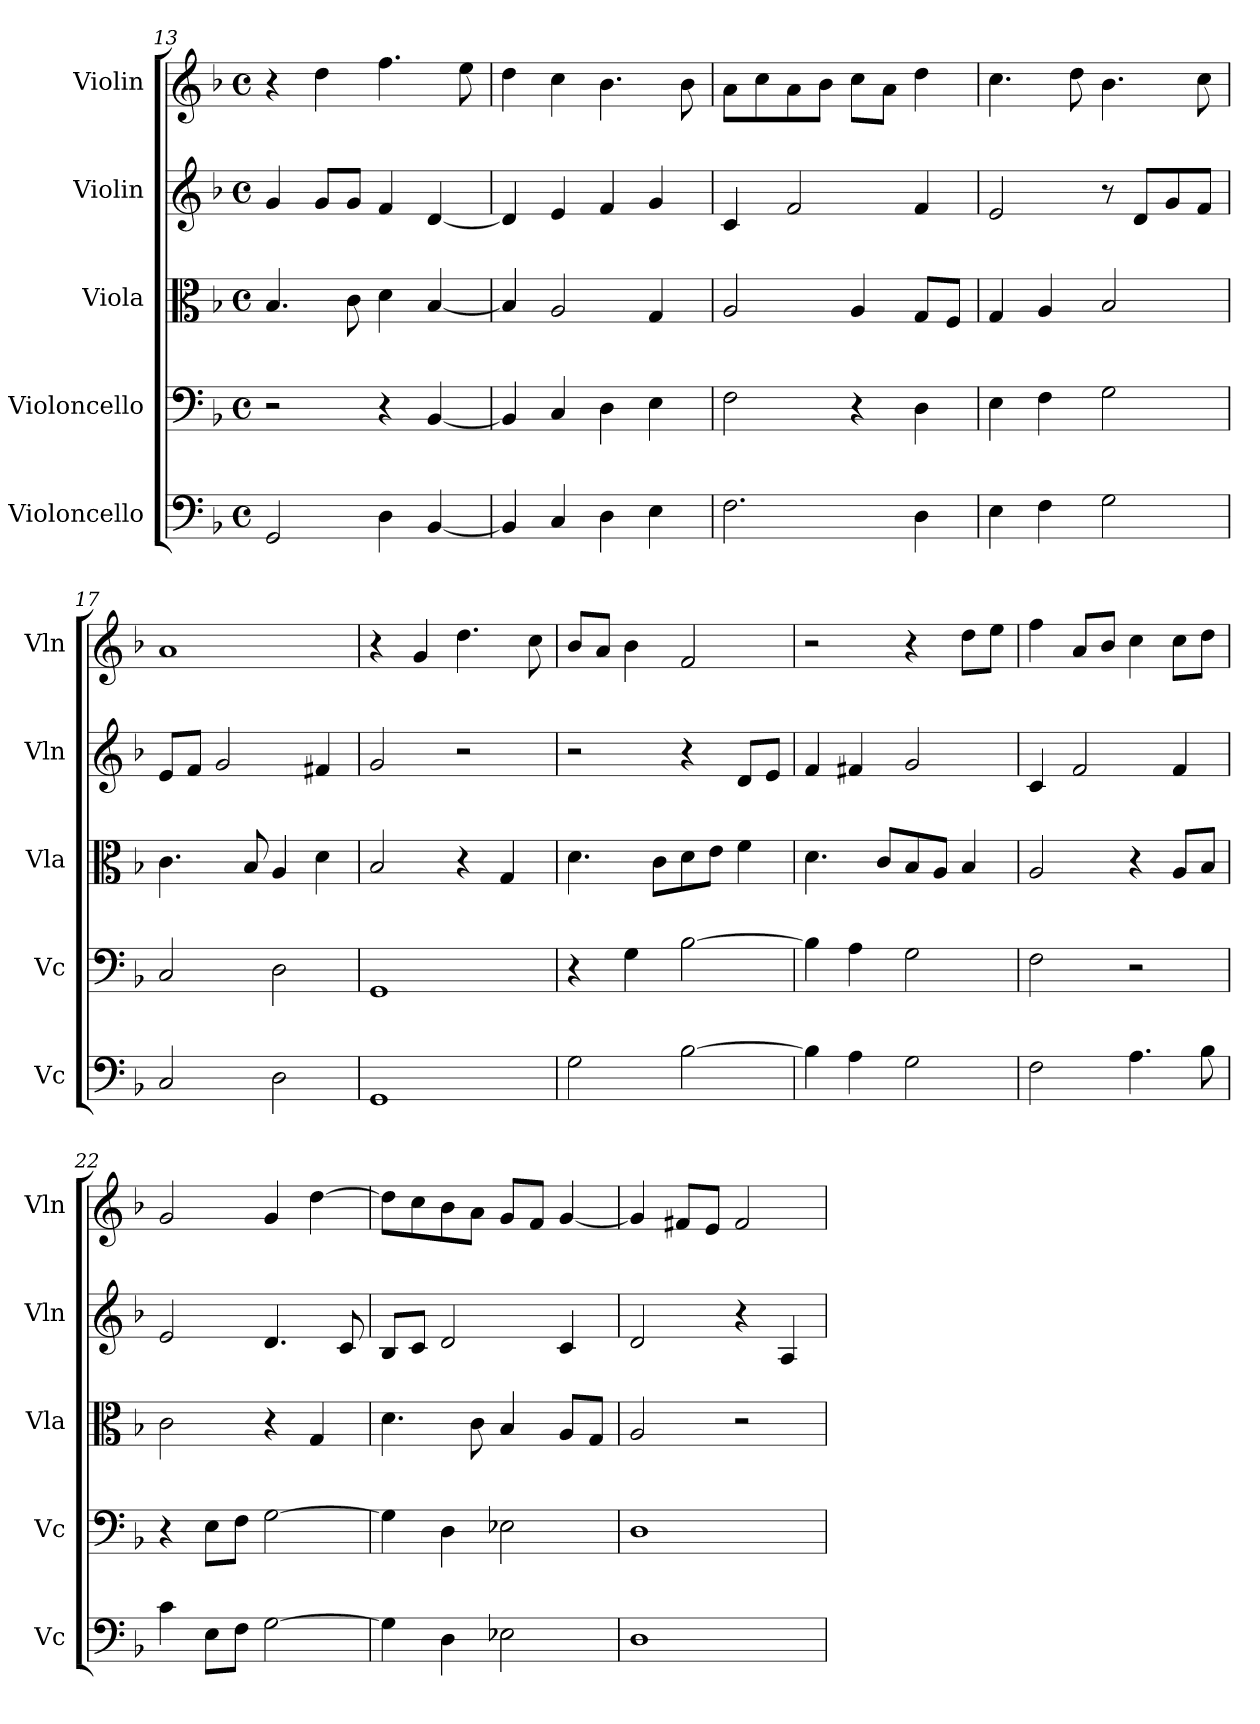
**kern	**kern	**kern	**kern	**kern
*part5	*part4	*part3	*part2	*part1
*staff5	*staff4	*staff3	*staff2	*staff1
*I"Violoncello	*I"Violoncello	*I"Viola	*I"Violin	*I"Violin
*I'Vc	*I'Vc	*I'Vla	*I'Vln	*I'Vln
*clefF4	*clefF4	*clefC3	*clefG2	*clefG2
*k[b-]	*k[b-]	*k[b-]	*k[b-]	*k[b-]
*M4/4	*M4/4	*M4/4	*M4/4	*M4/4
*met(c)	*met(c)	*met(c)	*met(c)	*met(c)
=13	=13	=13	=13	=13
2GG	2r	4.B-	4g	4r
.	.	.	8gL	4dd
.	.	8c	8gJ	.
4D	4r	4d	4f	4.ff
[4BB-	[4BB-	[4B-	[4d	.
.	.	.	.	8ee
=14	=14	=14	=14	=14
4BB-]	4BB-]	4B-]	4d]	4dd
4C	4C	2A	4e	4cc
4D	4D	.	4f	4.b-
4E	4E	4G	4g	.
.	.	.	.	8b-
=15	=15	=15	=15	=15
2.F	2F	2A	4c	8aL
.	.	.	.	8cc
.	.	.	2f	8a
.	.	.	.	8b-J
.	4r	4A	.	8ccL
.	.	.	.	8aJ
4D	4D	8GL	4f	4dd
.	.	8FJ	.	.
=16	=16	=16	=16	=16
4E	4E	4G	2e	4.cc
4F	4F	4A	.	.
.	.	.	.	8dd
2G	2G	2B-	8r	4.b-
.	.	.	8dL	.
.	.	.	8g	.
.	.	.	8fJ	8cc
=17	=17	=17	=17	=17
2C	2C	4.c	8eL	1a
.	.	.	8fJ	.
.	.	.	2g	.
.	.	8B-	.	.
2D	2D	4A	.	.
.	.	4d	4f#X	.
=18	=18	=18	=18	=18
1GG	1GG	2B-	2g	4r
.	.	.	.	4g
.	.	4r	2r	4.dd
.	.	4G	.	.
.	.	.	.	8cc
=19	=19	=19	=19	=19
2G	4r	4.d	2r	8b-L
.	.	.	.	8aJ
.	4G	.	.	4b-
.	.	8cL	.	.
[2B-	[2B-	8d	4r	2f
.	.	8eJ	.	.
.	.	4f	8dL	.
.	.	.	8eJ	.
=20	=20	=20	=20	=20
4B-]	4B-]	4.d	4f	2r
4A	4A	.	4f#X	.
.	.	8cL	.	.
2G	2G	8B-	2g	4r
.	.	8AJ	.	.
.	.	4B-	.	8ddL
.	.	.	.	8eeJ
=21	=21	=21	=21	=21
2F	2F	2A	4c	4ff
.	.	.	2f	8aL
.	.	.	.	8b-J
4.A	2r	4r	.	4cc
.	.	8AL	4f	8ccL
8B-	.	8B-J	.	8ddJ
=22	=22	=22	=22	=22
4c	4r	2c	2e	2g
8EL	8EL	.	.	.
8FJ	8FJ	.	.	.
[2G	[2G	4r	4.d	4g
.	.	4G	.	[4dd
.	.	.	8c	.
=23	=23	=23	=23	=23
4G]	4G]	4.d	8B-L	8ddL]
.	.	.	8cJ	8cc
4D	4D	.	2d	8b-
.	.	8c	.	8aJ
2E-X	2E-X	4B-	.	8gL
.	.	.	.	8fJ
.	.	8AL	4c	[4g
.	.	8GJ	.	.
=24	=24	=24	=24	=24
1D	1D	2A	2d	4g]
.	.	.	.	8f#XL
.	.	.	.	8eJ
.	.	2r	4r	2f#
.	.	.	4A	.
=	=	=	=	=
*-	*-	*-	*-	*-
